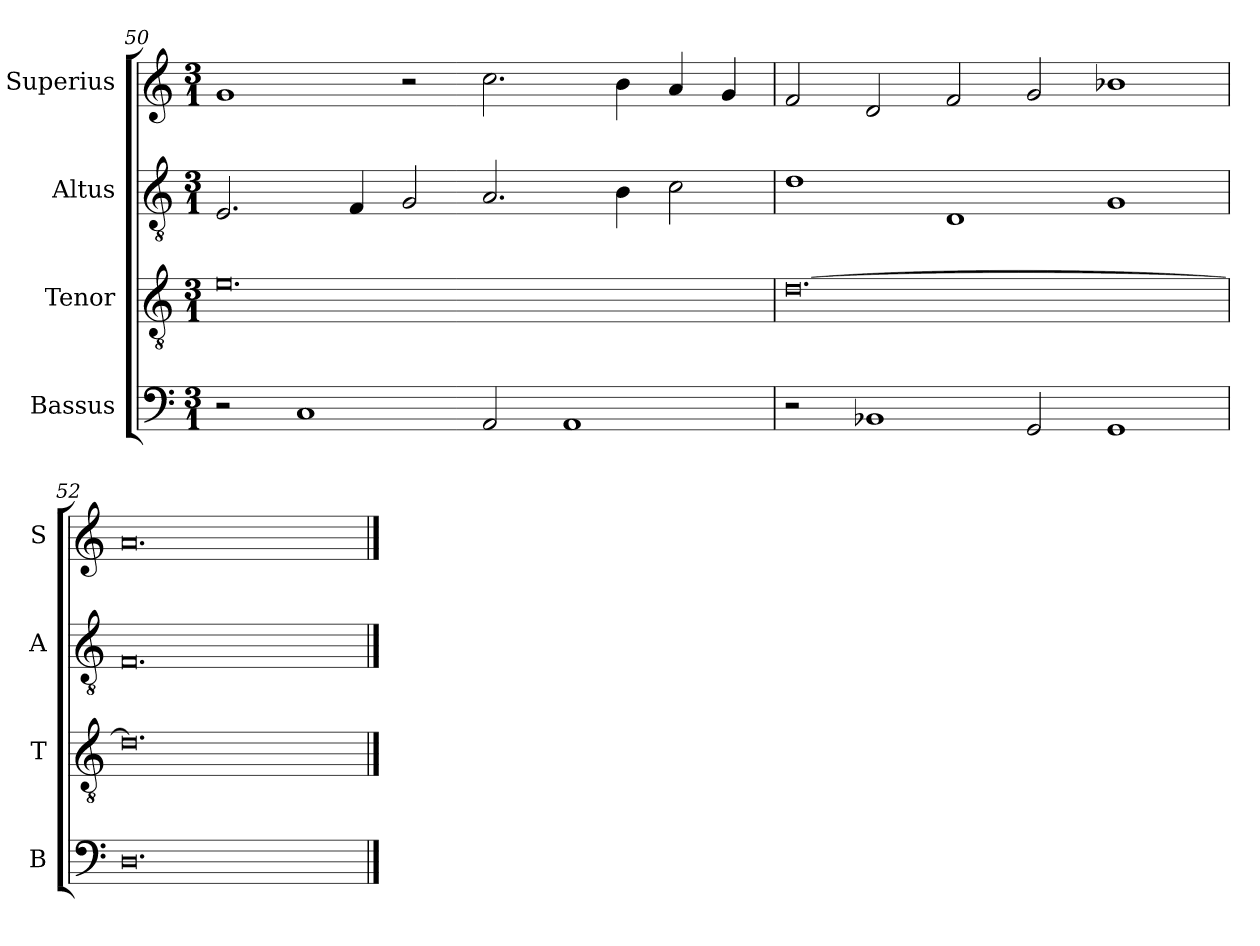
**kern	**kern	**kern	**kern
*part4	*part3	*part2	*part1
*staff4	*staff3	*staff2	*staff1
*I"Bassus	*I"Tenor	*I"Altus	*I"Superius
*I'B	*I'T	*I'A	*I'S
*clefF4	*clefGv2	*clefGv2	*clefG2
*k[]	*k[]	*k[]	*k[]
*M3/1	*M3/1	*M3/1	*M3/1
=50	=50	=50	=50
2r	0.e	2.E/	1g
1C	.	.	.
.	.	4F/	.
.	.	2G/	2r
2AA/	.	2.A/	2.cc\
1AA	.	.	.
.	.	4B\	4b\
.	.	2c\	4a/
.	.	.	4g/
=51	=51	=51	=51
2r	[0.d	1d	2f/
1BB-X	.	.	2d/
.	.	1D	2f/
2GG/	.	.	2g/
1GG	.	1G	1b-X
=52	=52	=52	=52
0.D	0.d]	0.F	0.a
==	==	==	==
*-	*-	*-	*-
